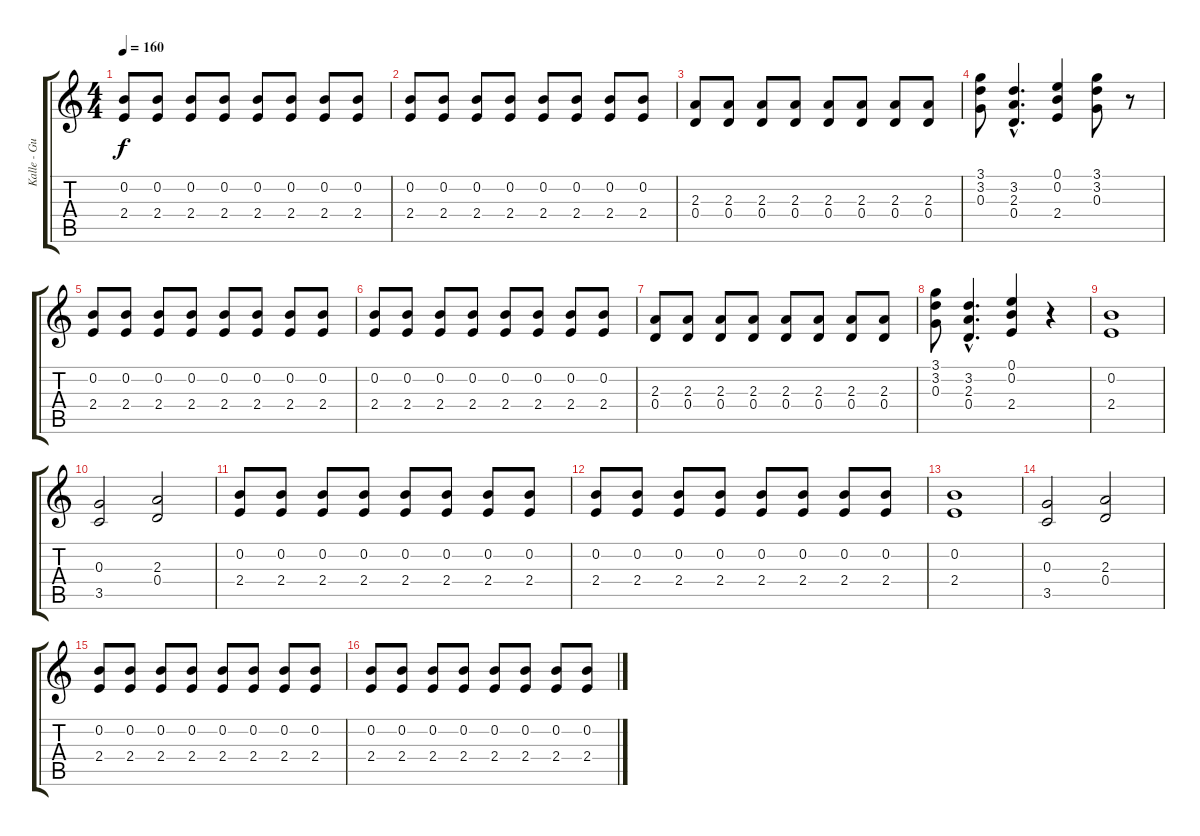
\track ("Kalle - Guitar 2" "Kalle - Gu") {instrument distortionguitar}
\staff {score tabs}
\tuning (E4 B3 G3 D3 A2 E2) {hide}
\ts (4 4)
\tempo 160
\clef g2
\ks c
(0.2 2.4).8{dy f} (0.2 2.4).8 (0.2 2.4).8 (0.2 2.4).8 (0.2 2.4).8 (0.2 2.4).8 (0.2 2.4).8 (0.2 2.4).8 |
(0.2 2.4).8 (0.2 2.4).8 (0.2 2.4).8 (0.2 2.4).8 (0.2 2.4).8 (0.2 2.4).8 (0.2 2.4).8 (0.2 2.4).8 |
(2.3 0.4).8 (2.3 0.4).8 (2.3 0.4).8 (2.3 0.4).8 (2.3 0.4).8 (2.3 0.4).8 (2.3 0.4).8 (2.3 0.4).8 |
(3.1 3.2 0.3).8 (3.2{hac} 2.3{hac} 0.4{hac}).4{d} (0.1 0.2 2.4).4 (3.1 3.2 0.3).8 r.8 |
(0.2 2.4).8 (0.2 2.4).8 (0.2 2.4).8 (0.2 2.4).8 (0.2 2.4).8 (0.2 2.4).8 (0.2 2.4).8 (0.2 2.4).8 |
(0.2 2.4).8 (0.2 2.4).8 (0.2 2.4).8 (0.2 2.4).8 (0.2 2.4).8 (0.2 2.4).8 (0.2 2.4).8 (0.2 2.4).8 |
(2.3 0.4).8 (2.3 0.4).8 (2.3 0.4).8 (2.3 0.4).8 (2.3 0.4).8 (2.3 0.4).8 (2.3 0.4).8 (2.3 0.4).8 |
(3.1 3.2 0.3).8 (3.2{hac} 2.3{hac} 0.4{hac}).4{d} (0.1 0.2 2.4).4 r.4 |
(0.2 2.4).1 |
(0.3 3.5).2 (2.3 0.4).2 |
(0.2 2.4).8 (0.2 2.4).8 (0.2 2.4).8 (0.2 2.4).8 (0.2 2.4).8 (0.2 2.4).8 (0.2 2.4).8 (0.2 2.4).8 |
(0.2 2.4).8 (0.2 2.4).8 (0.2 2.4).8 (0.2 2.4).8 (0.2 2.4).8 (0.2 2.4).8 (0.2 2.4).8 (0.2 2.4).8 |
(0.2 2.4).1 |
(0.3 3.5).2 (2.3 0.4).2 |
(0.2 2.4).8 (0.2 2.4).8 (0.2 2.4).8 (0.2 2.4).8 (0.2 2.4).8 (0.2 2.4).8 (0.2 2.4).8 (0.2 2.4).8 |
(0.2 2.4).8 (0.2 2.4).8 (0.2 2.4).8 (0.2 2.4).8 (0.2 2.4).8 (0.2 2.4).8 (0.2 2.4).8 (0.2 2.4).8
